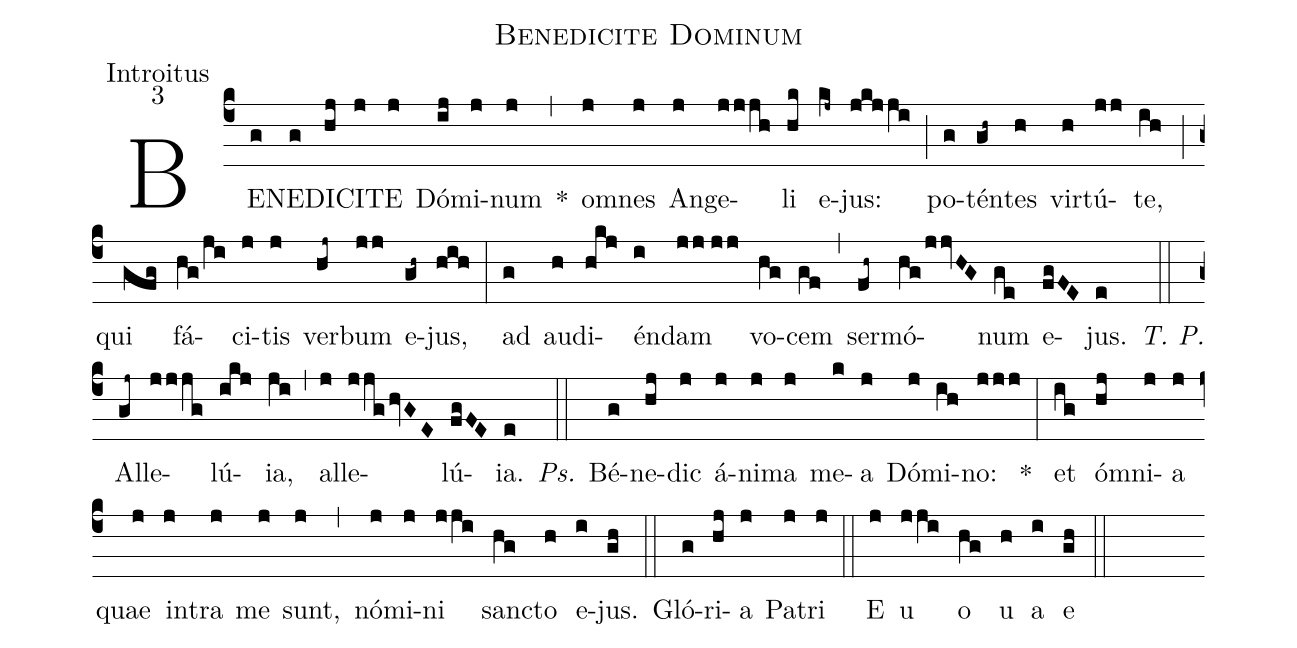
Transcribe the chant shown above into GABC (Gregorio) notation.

name:Benedicite Dominum;
office-part:Introitus;
mode:3;
%%
(c4) BE(g)NE(g)DI(hj)CI(j)TE(j) Dó(ij)mi(j)num(j) *(,) o(j)mnes(j) An(j)ge(jjjh)li(hk) e(kj~)jus:(jkjji) (;) po(g)tén(gh~)tes(h) vir(h)tú(jj)te,(ih) (;) qui(gfg) fá(hg/ji)ci(j)tis(j) ver(hj~)bum(jj) e(gh~)jus,(hih) (:) ad(g) au(h)di(hkj)én(i)dam(jj//jj) vo(hg)cem(gf) (,) ser(fh~)mó(hg/jjvHG)num(ge) e(fgFE)jus.(e) <i>T. P.</i>(::) Al(gj~)le(jjjg)lú(ikj)ia,(ji) (,) al(j)le(jjg/hvGE)lú(fgFE)ia.(e) <i>Ps.</i>(::) Bé(g)ne(hj)dic(j) á(j)ni(j)ma(j) me(k)a(j) Dó(j)mi(ih)no:(jjj) *(:) et(ig) ó(hj)mni(j)a(j) quae(j) in(j)tra(j) me(j) sunt,(j) (,) nó(j)mi(j)ni(jji) sanc(hg)to(h) e(i)jus.(gh) (::) Gló(g)ri(hj)a(j) Pa(j)tri(j) (::) E(j) u(jji) o(hg) u(h) a(i) e(gh) (::)
